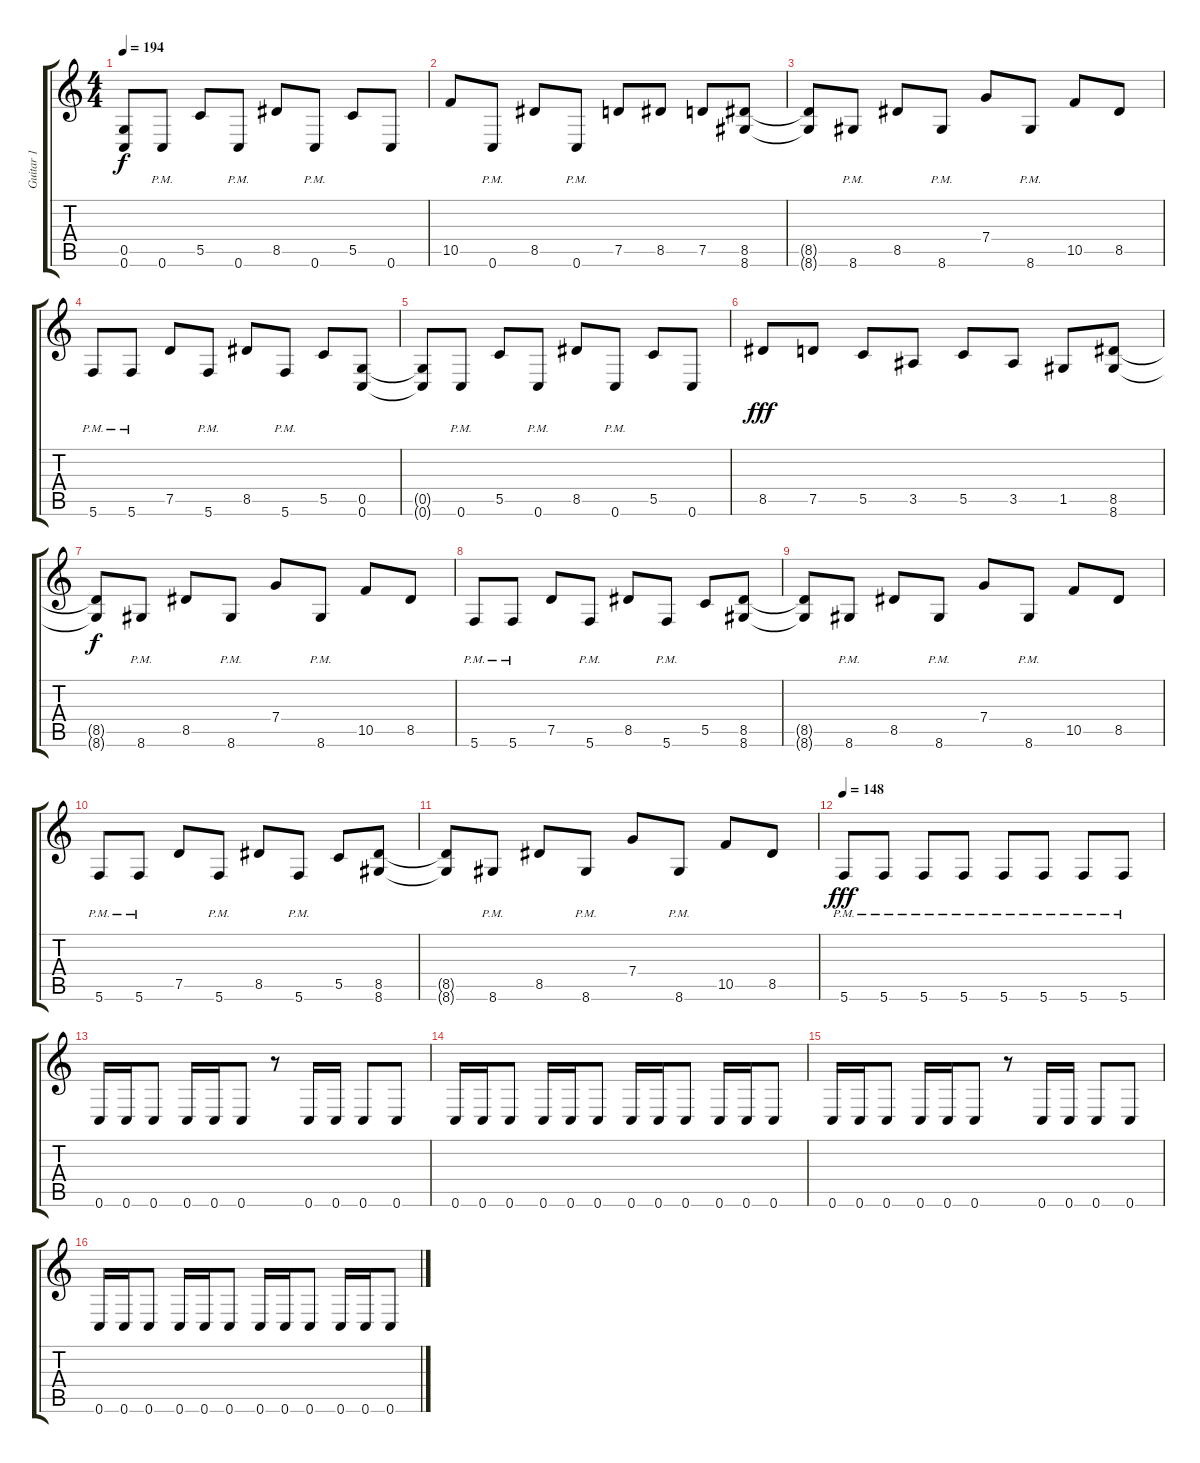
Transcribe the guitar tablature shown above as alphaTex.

\track ("Guitar 1" "Guitar 1") {instrument distortionguitar}
\staff {score tabs}
\tuning (D4 A3 F3 C3 G2 C2) {hide}
\ts (4 4)
\tempo 194
\clef g2
\ks c
(0.5{t} 0.6{t}).8{dy f} 0.6{pm}.8 5.5.8 0.6{pm}.8 8.5.8 0.6{pm}.8 5.5.8 0.6.8 |
10.5.8 0.6{pm}.8 8.5.8 0.6{pm}.8 7.5.8 8.5.8 7.5.8 (8.5 8.6).8 |
(8.5{t} 8.6{t}).8 8.6{pm}.8 8.5.8 8.6{pm}.8 7.4.8 8.6{pm}.8 10.5.8 8.5.8 |
5.6{pm}.8 5.6{pm}.8 7.5.8 5.6{pm}.8 8.5.8 5.6{pm}.8 5.5.8 (0.5 0.6).8 |
(0.5{t} 0.6{t}).8 0.6{pm}.8 5.5.8 0.6{pm}.8 8.5.8 0.6{pm}.8 5.5.8 0.6.8 |
8.5.8{dy fff} 7.5.8 5.5.8 3.5.8 5.5.8 3.5.8 1.5.8 (8.5 8.6).8 |
(8.5{t} 8.6{t}).8{dy f} 8.6{pm}.8 8.5.8 8.6{pm}.8 7.4.8 8.6{pm}.8 10.5.8 8.5.8 |
5.6{pm}.8 5.6{pm}.8 7.5.8 5.6{pm}.8 8.5.8 5.6{pm}.8 5.5.8 (8.5 8.6).8 |
(8.5{t} 8.6{t}).8 8.6{pm}.8 8.5.8 8.6{pm}.8 7.4.8 8.6{pm}.8 10.5.8 8.5.8 |
5.6{pm}.8 5.6{pm}.8 7.5.8 5.6{pm}.8 8.5.8 5.6{pm}.8 5.5.8 (8.5 8.6).8 |
(8.5{t} 8.6{t}).8 8.6{pm}.8 8.5.8 8.6{pm}.8 7.4.8 8.6{pm}.8 10.5.8 8.5.8 |
\tempo 148
5.6{pm}.8{dy fff} 5.6{pm}.8 5.6{pm}.8 5.6{pm}.8 5.6{pm}.8 5.6{pm}.8 5.6{pm}.8 5.6{pm}.8 |
0.6.16 0.6.16 0.6.8 0.6.16 0.6.16 0.6.8 r.8 0.6.16 0.6.16 0.6.8 0.6.8 |
0.6.16 0.6.16 0.6.8 0.6.16 0.6.16 0.6.8 0.6.16 0.6.16 0.6.8 0.6.16 0.6.16 0.6.8 |
0.6.16 0.6.16 0.6.8 0.6.16 0.6.16 0.6.8 r.8 0.6.16 0.6.16 0.6.8 0.6.8 |
0.6.16 0.6.16 0.6.8 0.6.16 0.6.16 0.6.8 0.6.16 0.6.16 0.6.8 0.6.16 0.6.16 0.6.8
